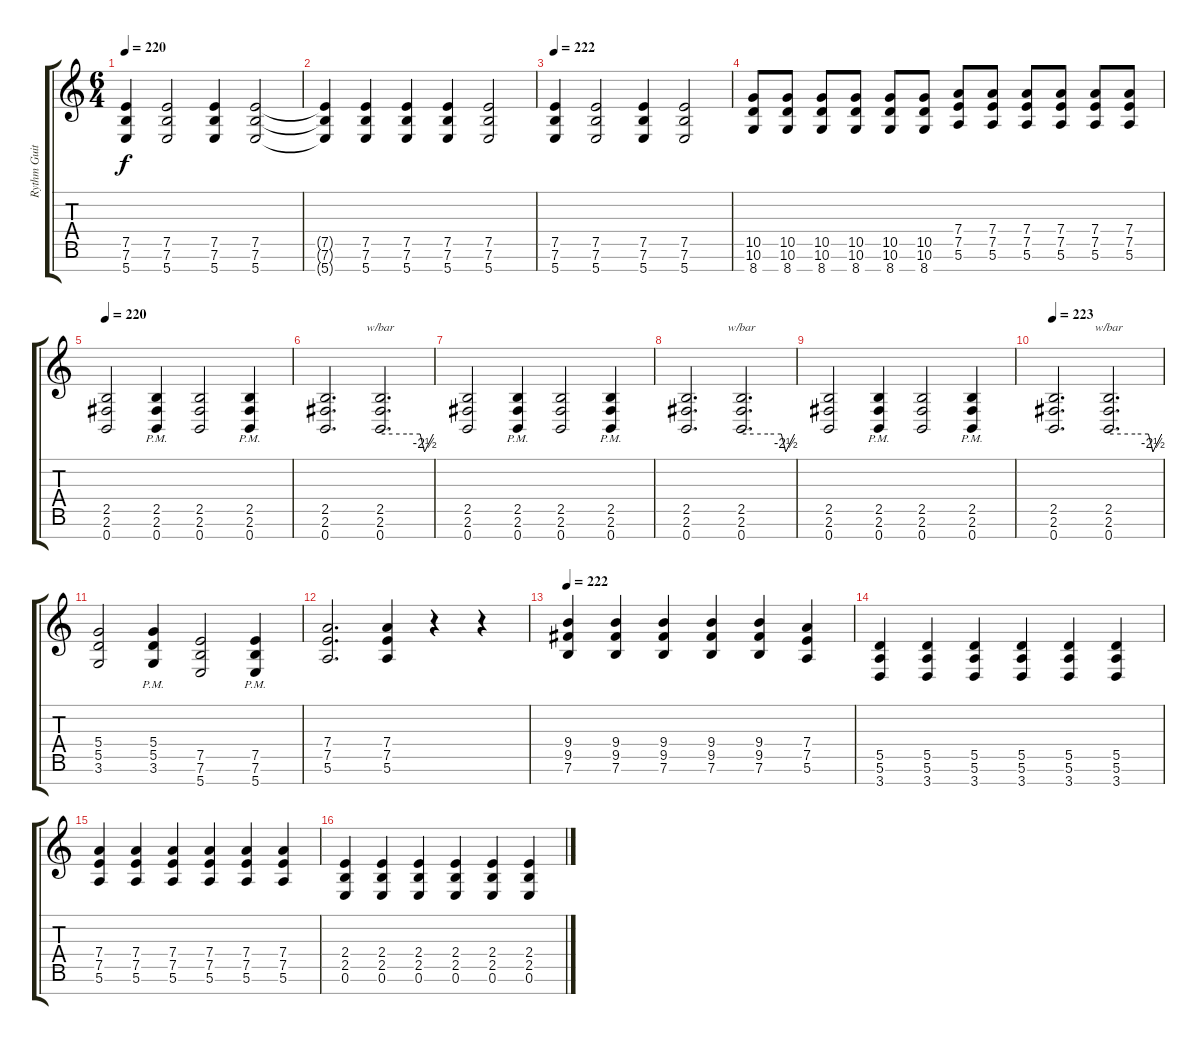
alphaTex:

\track ("Rythm Guitar II" "Rythm Guit") {instrument distortionguitar}
\staff {score tabs}
\tuning (E4 B3 G3 D3 A2 E2 B1) {hide}
\ts (6 4)
\tempo 220
\clef g2
\ks c
(7.5 7.6 5.7).4{dy f} (7.5 7.6 5.7).2 (7.5 7.6 5.7).4 (7.5 7.6 5.7).2 |
(7.5{t} 7.6{t} 5.7{t}).4 (7.5 7.6 5.7).4 (7.5 7.6 5.7).4 (7.5 7.6 5.7).4 (7.5 7.6 5.7).2 |
\tempo 222
(7.5 7.6 5.7).4 (7.5 7.6 5.7).2 (7.5 7.6 5.7).4 (7.5 7.6 5.7).2 |
(10.5 10.6 8.7).8 (10.5 10.6 8.7).8 (10.5 10.6 8.7).8 (10.5 10.6 8.7).8 (10.5 10.6 8.7).8 (10.5 10.6 8.7).8 (7.4 7.5 5.6).8 (7.4 7.5 5.6).8 (7.4 7.5 5.6).8 (7.4 7.5 5.6).8 (7.4 7.5 5.6).8 (7.4 7.5 5.6).8 |
\tempo 220
(2.5 2.6 0.7).2 (2.5{pm} 2.6{pm} 0.7{pm}).4 (2.5 2.6 0.7).2 (2.5{pm} 2.6{pm} 0.7{pm}).4 |
(2.5 2.6 0.7).2{d} (2.5 2.6 0.7).2{d tbe (custom default 0 0 30 0 45 0 50 -10 60 0)} |
(2.5 2.6 0.7).2 (2.5{pm} 2.6{pm} 0.7{pm}).4 (2.5 2.6 0.7).2 (2.5{pm} 2.6{pm} 0.7{pm}).4 |
(2.5 2.6 0.7).2{d} (2.5 2.6 0.7).2{d tbe (custom default 0 0 30 0 45 0 50 -10 60 0)} |
(2.5 2.6 0.7).2 (2.5{pm} 2.6{pm} 0.7{pm}).4 (2.5 2.6 0.7).2 (2.5{pm} 2.6{pm} 0.7{pm}).4 |
\tempo 223
(2.5 2.6 0.7).2{d} (2.5 2.6 0.7).2{d tbe (custom default 0 0 30 0 45 0 50 -10 60 0)} |
(5.4 5.5 3.6).2 (5.4{pm} 5.5{pm} 3.6{pm}).4 (7.5 7.6 5.7).2 (7.5{pm} 7.6{pm} 5.7{pm}).4 |
(7.4 7.5 5.6).2{d} (7.4 7.5 5.6).4 r.4 r.4 |
\tempo 222
(9.4 9.5 7.6).4 (9.4 9.5 7.6).4 (9.4 9.5 7.6).4 (9.4 9.5 7.6).4 (9.4 9.5 7.6).4 (7.4 7.5 5.6).4 |
(5.5 5.6 3.7).4 (5.5 5.6 3.7).4 (5.5 5.6 3.7).4 (5.5 5.6 3.7).4 (5.5 5.6 3.7).4 (5.5 5.6 3.7).4 |
(7.4 7.5 5.6).4 (7.4 7.5 5.6).4 (7.4 7.5 5.6).4 (7.4 7.5 5.6).4 (7.4 7.5 5.6).4 (7.4 7.5 5.6).4 |
(2.4 2.5 0.6).4 (2.4 2.5 0.6).4 (2.4 2.5 0.6).4 (2.4 2.5 0.6).4 (2.4 2.5 0.6).4 (2.4 2.5 0.6).4
